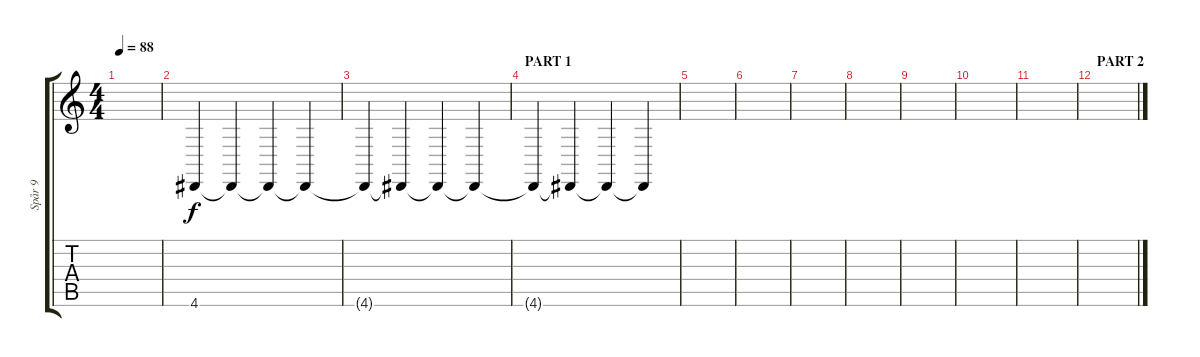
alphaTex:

\track ("Spår 9" "Spår 9") {instrument pad7halo}
\staff {score tabs}
\tuning (B3 Gb3 D3 A2 E2 B1) {hide}
\ts (4 4)
\tempo 88
\clef g2
\ks c
|
4.6.4 4.6{t}.4 4.6{t}.4 4.6{t}.4 |
4.6{t}.4 4.6{t}.4 4.6{t}.4 4.6{t}.4 |
\section ("" "PART 1")
4.6{t}.4 4.6{t}.4 4.6{t}.4 4.6{t}.4 |
|
|
|
|
|
|
|
\section ("" "PART 2")
